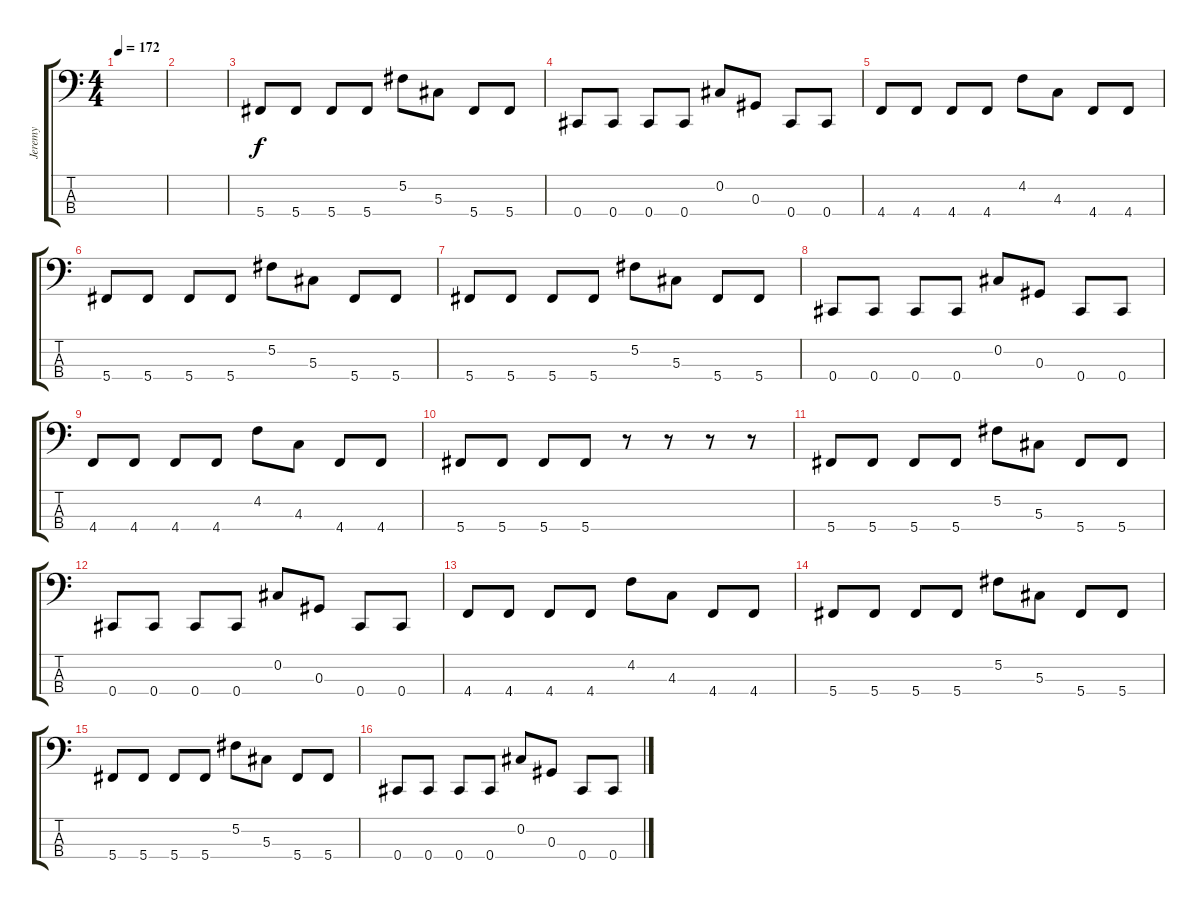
\track ("Jeremy" "Jeremy") {instrument electricbassfinger}
\staff {score tabs}
\tuning (Gb2 Db2 Ab1 Db1) {hide}
\ts (4 4)
\tempo 172
\clef f4
\ks c
|
|
5.4.8 5.4.8 5.4.8 5.4.8 5.2.8 5.3.8 5.4.8 5.4.8 |
0.4.8 0.4.8 0.4.8 0.4.8 0.2.8 0.3.8 0.4.8 0.4.8 |
4.4.8 4.4.8 4.4.8 4.4.8 4.2.8 4.3.8 4.4.8 4.4.8 |
5.4.8 5.4.8 5.4.8 5.4.8 5.2.8 5.3.8 5.4.8 5.4.8 |
5.4.8 5.4.8 5.4.8 5.4.8 5.2.8 5.3.8 5.4.8 5.4.8 |
0.4.8 0.4.8 0.4.8 0.4.8 0.2.8 0.3.8 0.4.8 0.4.8 |
4.4.8 4.4.8 4.4.8 4.4.8 4.2.8 4.3.8 4.4.8 4.4.8 |
5.4.8 5.4.8 5.4.8 5.4.8 r.8 r.8 r.8 r.8 |
5.4.8 5.4.8 5.4.8 5.4.8 5.2.8 5.3.8 5.4.8 5.4.8 |
0.4.8 0.4.8 0.4.8 0.4.8 0.2.8 0.3.8 0.4.8 0.4.8 |
4.4.8 4.4.8 4.4.8 4.4.8 4.2.8 4.3.8 4.4.8 4.4.8 |
5.4.8 5.4.8 5.4.8 5.4.8 5.2.8 5.3.8 5.4.8 5.4.8 |
5.4.8 5.4.8 5.4.8 5.4.8 5.2.8 5.3.8 5.4.8 5.4.8 |
0.4.8 0.4.8 0.4.8 0.4.8 0.2.8 0.3.8 0.4.8 0.4.8
